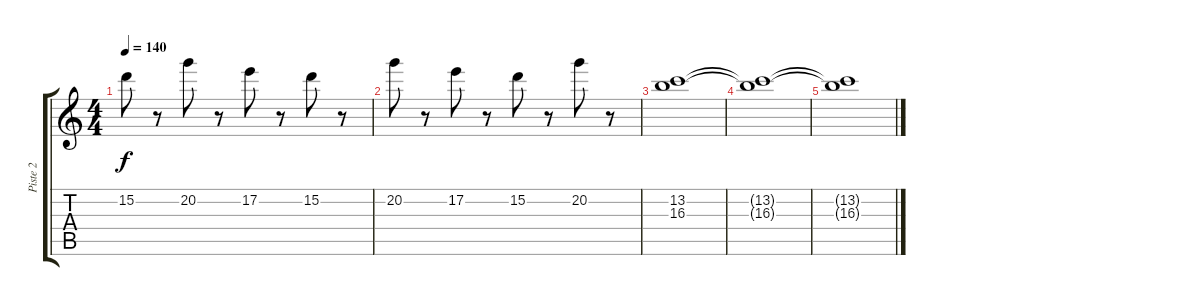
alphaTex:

\track ("Piste 2" "Piste 2") {instrument overdrivenguitar}
\staff {score tabs}
\tuning (E4 B3 G3 D3 A2 D2) {hide}
\ts (4 4)
\tempo 140
\clef g2
\ks c
15.2.8{dy f} r.8 20.2.8 r.8 17.2.8 r.8 15.2.8 r.8 |
20.2.8 r.8 17.2.8 r.8 15.2.8 r.8 20.2.8 r.8 |
(13.2 16.3).1 |
(13.2{t} 16.3{t}).1 |
(13.2{t} 16.3{t}).1
